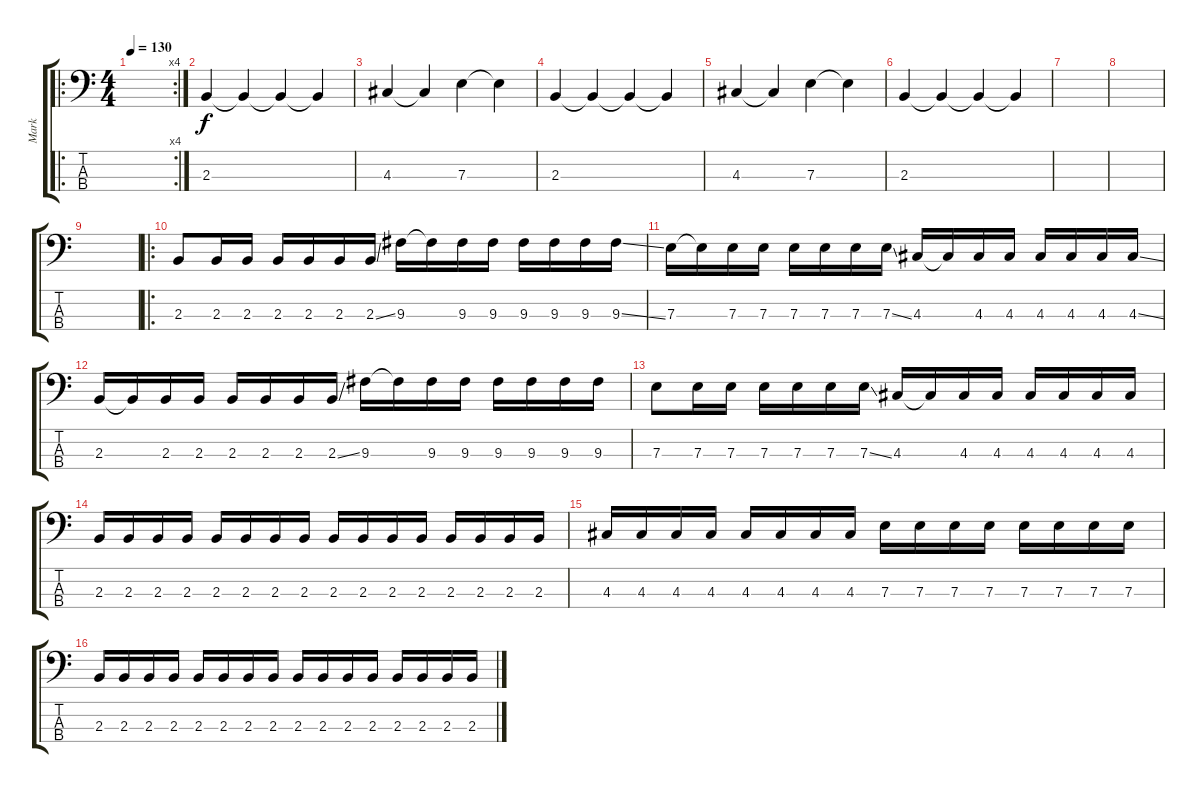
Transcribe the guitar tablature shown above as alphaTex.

\track ("Mark" "Mark") {instrument electricbassfinger}
\staff {score tabs}
\tuning (G2 D2 A1 E1) {hide}
\ro
\rc 4
\ts (4 4)
\tempo 130
\clef f4
\ks c
|
2.3.4 2.3{t}.4 2.3{t}.4 2.3{t}.4 |
4.3.4 4.3{t}.4 7.3.4 7.3{t}.4 |
2.3.4 2.3{t}.4 2.3{t}.4 2.3{t}.4 |
4.3.4 4.3{t}.4 7.3.4 7.3{t}.4 |
2.3.4 2.3{t}.4 2.3{t}.4 2.3{t}.4 |
|
|
|
\ro
2.3.8 2.3.16 2.3.16 2.3.16 2.3.16 2.3.16 2.3{ss}.16 9.3.16 9.3{t}.16 9.3.16 9.3.16 9.3.16 9.3.16 9.3.16 9.3{ss}.16 |
7.3.16 7.3{t}.16 7.3.16 7.3.16 7.3.16 7.3.16 7.3.16 7.3{ss}.16 4.3.16 4.3{t}.16 4.3.16 4.3.16 4.3.16 4.3.16 4.3.16 4.3{ss}.16 |
2.3.16 2.3{t}.16 2.3.16 2.3.16 2.3.16 2.3.16 2.3.16 2.3{ss}.16 9.3.16 9.3{t}.16 9.3.16 9.3.16 9.3.16 9.3.16 9.3.16 9.3.16 |
7.3.8 7.3.16 7.3.16 7.3.16 7.3.16 7.3.16 7.3{ss}.16 4.3.16 4.3{t}.16 4.3.16 4.3.16 4.3.16 4.3.16 4.3.16 4.3.16 |
2.3.16 2.3.16 2.3.16 2.3.16 2.3.16 2.3.16 2.3.16 2.3.16 2.3.16 2.3.16 2.3.16 2.3.16 2.3.16 2.3.16 2.3.16 2.3.16 |
4.3.16 4.3.16 4.3.16 4.3.16 4.3.16 4.3.16 4.3.16 4.3.16 7.3.16 7.3.16 7.3.16 7.3.16 7.3.16 7.3.16 7.3.16 7.3.16 |
2.3.16 2.3.16 2.3.16 2.3.16 2.3.16 2.3.16 2.3.16 2.3.16 2.3.16 2.3.16 2.3.16 2.3.16 2.3.16 2.3.16 2.3.16 2.3.16
